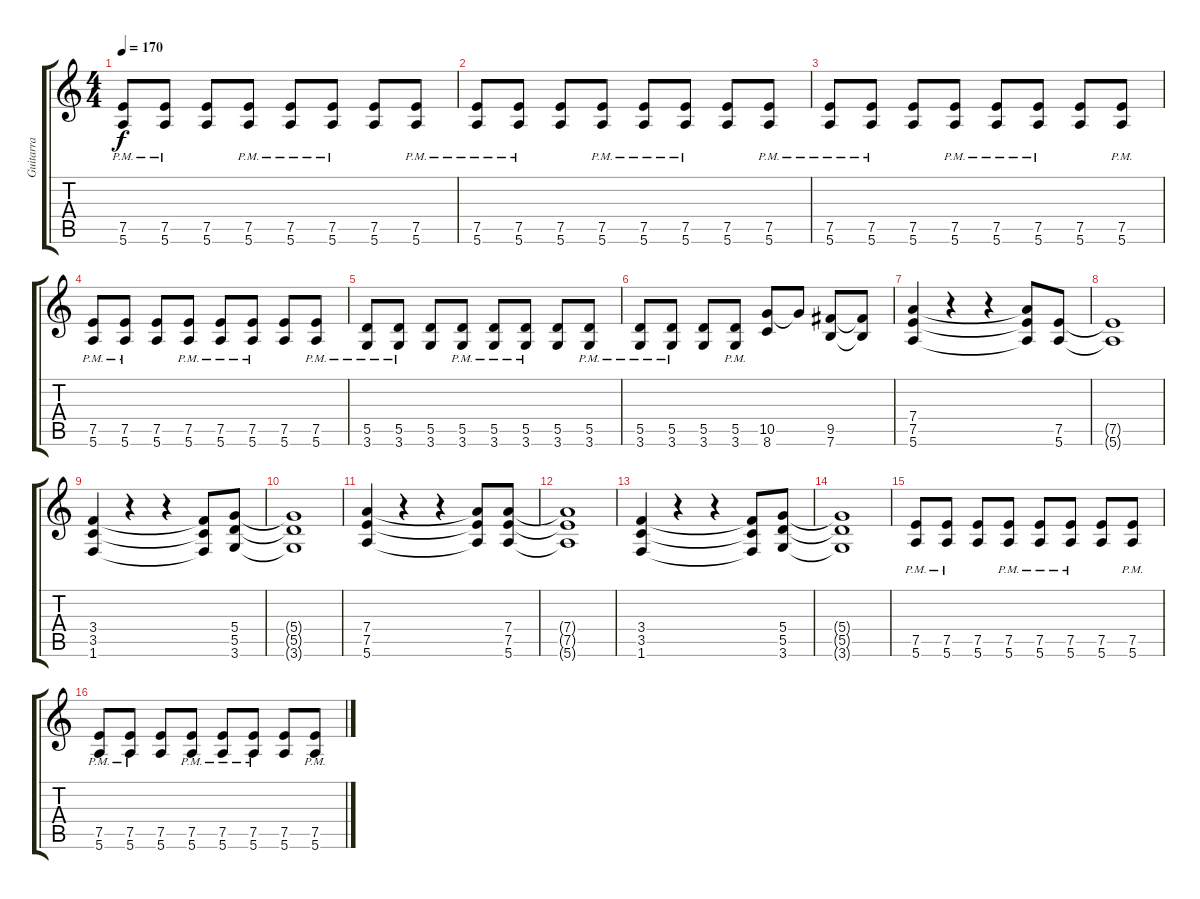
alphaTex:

\track ("Guitarra" "Guitarra") {instrument overdrivenguitar}
\staff {score tabs}
\tuning (E4 B3 G3 D3 A2 E2) {hide}
\ts (4 4)
\tempo 170
\clef g2
\ks c
(7.5{pm} 5.6{pm}).8{dy f} (7.5{pm} 5.6{pm}).8 (7.5 5.6).8 (7.5{pm} 5.6{pm}).8 (7.5{pm} 5.6{pm}).8 (7.5{pm} 5.6{pm}).8 (7.5 5.6).8 (7.5{pm} 5.6{pm}).8 |
(7.5{pm} 5.6{pm}).8 (7.5{pm} 5.6{pm}).8 (7.5 5.6).8 (7.5{pm} 5.6{pm}).8 (7.5{pm} 5.6{pm}).8 (7.5{pm} 5.6{pm}).8 (7.5 5.6).8 (7.5{pm} 5.6{pm}).8 |
(7.5{pm} 5.6{pm}).8 (7.5{pm} 5.6{pm}).8 (7.5 5.6).8 (7.5{pm} 5.6{pm}).8 (7.5{pm} 5.6{pm}).8 (7.5{pm} 5.6{pm}).8 (7.5 5.6).8 (7.5{pm} 5.6{pm}).8 |
(7.5{pm} 5.6{pm}).8 (7.5{pm} 5.6{pm}).8 (7.5 5.6).8 (7.5{pm} 5.6{pm}).8 (7.5{pm} 5.6{pm}).8 (7.5{pm} 5.6{pm}).8 (7.5 5.6).8 (7.5{pm} 5.6{pm}).8 |
(5.5{pm} 3.6{pm}).8 (5.5{pm} 3.6{pm}).8 (5.5 3.6).8 (5.5{pm} 3.6{pm}).8 (5.5{pm} 3.6{pm}).8 (5.5{pm} 3.6{pm}).8 (5.5 3.6).8 (5.5{pm} 3.6{pm}).8 |
(5.5{pm} 3.6{pm}).8 (5.5{pm} 3.6{pm}).8 (5.5 3.6).8 (5.5{pm} 3.6{pm}).8 (10.5 8.6).8 10.5{t}.8 (9.5 7.6).8 (9.5{t} 7.6{t}).8 |
(7.4 7.5 5.6).4 r.4 r.4 (7.4{t} 7.5{t} 5.6{t}).8 (7.5 5.6).8 |
(7.5{t} 5.6{t}).1 |
(3.4 3.5 1.6).4 r.4 r.4 (3.4{t} 3.5{t} 1.6{t}).8 (5.4 5.5 3.6).8 |
(5.4{t} 5.5{t} 3.6{t}).1 |
(7.4 7.5 5.6).4 r.4 r.4 (7.4{t} 7.5{t} 5.6{t}).8 (7.4 7.5 5.6).8 |
(7.4{t} 7.5{t} 5.6{t}).1 |
(3.4 3.5 1.6).4 r.4 r.4 (3.4{t} 3.5{t} 1.6{t}).8 (5.4 5.5 3.6).8 |
(5.4{t} 5.5{t} 3.6{t}).1 |
(7.5{pm} 5.6{pm}).8 (7.5{pm} 5.6{pm}).8 (7.5 5.6).8 (7.5{pm} 5.6{pm}).8 (7.5{pm} 5.6{pm}).8 (7.5{pm} 5.6{pm}).8 (7.5 5.6).8 (7.5{pm} 5.6{pm}).8 |
(7.5{pm} 5.6{pm}).8 (7.5{pm} 5.6{pm}).8 (7.5 5.6).8 (7.5{pm} 5.6{pm}).8 (7.5{pm} 5.6{pm}).8 (7.5{pm} 5.6{pm}).8 (7.5 5.6).8 (7.5{pm} 5.6{pm}).8
